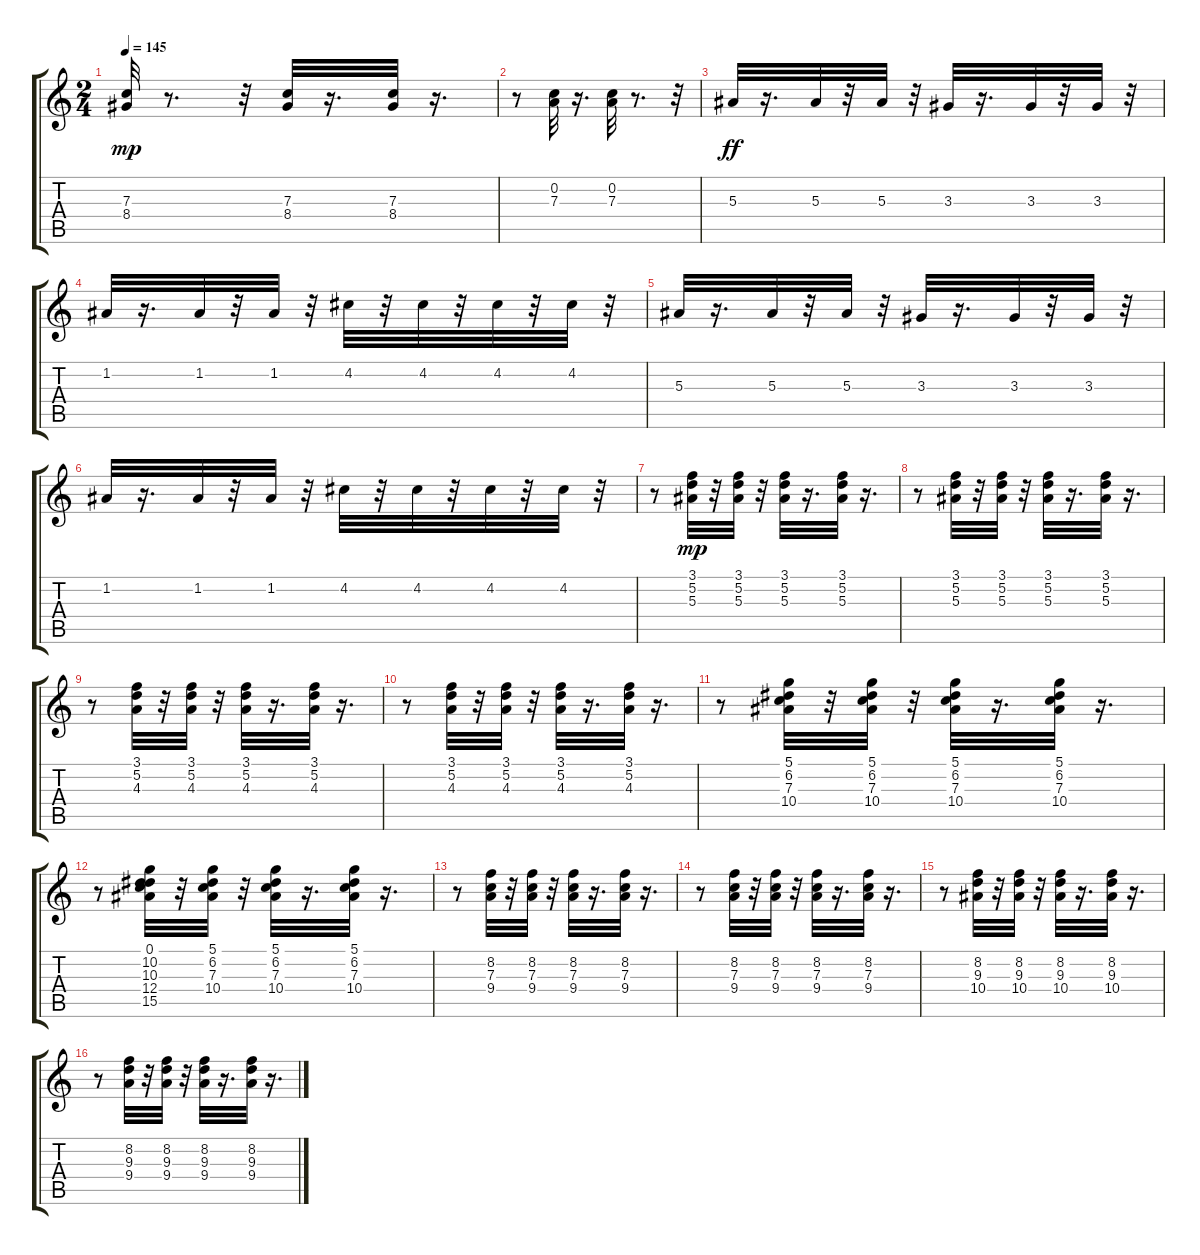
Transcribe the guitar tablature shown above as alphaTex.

\track "" {instrument electricguitarmuted}
\staff {score tabs}
\tuning (D4 A3 F3 C3 G2 D2) {hide}
\ts (2 4)
\tempo 145
\clef g2
\ks c
(7.3 8.4).32{dy mp} r.8{d} r.32 (7.3 8.4).32 r.16{d} (7.3 8.4).32 r.16{d} |
r.8 (0.2 7.3).32 r.16{d} (0.2 7.3).32 r.8{d} r.32 |
5.3.32{dy ff} r.16{d} 5.3.32 r.32 5.3.32 r.32 3.3.32 r.16{d} 3.3.32 r.32 3.3.32 r.32 |
1.2.32 r.16{d} 1.2.32 r.32 1.2.32 r.32 4.2.32 r.32 4.2.32 r.32 4.2.32 r.32 4.2.32 r.32 |
5.3.32 r.16{d} 5.3.32 r.32 5.3.32 r.32 3.3.32 r.16{d} 3.3.32 r.32 3.3.32 r.32 |
1.2.32 r.16{d} 1.2.32 r.32 1.2.32 r.32 4.2.32 r.32 4.2.32 r.32 4.2.32 r.32 4.2.32 r.32 |
r.8 (3.1 5.2 5.3).32{dy mp} r.32 (3.1 5.2 5.3).32 r.32 (3.1 5.2 5.3).32 r.16{d} (3.1 5.2 5.3).32 r.16{d} |
r.8 (3.1 5.2 5.3).32 r.32 (3.1 5.2 5.3).32 r.32 (3.1 5.2 5.3).32 r.16{d} (3.1 5.2 5.3).32 r.16{d} |
r.8 (3.1 5.2 4.3).32 r.32 (3.1 5.2 4.3).32 r.32 (3.1 5.2 4.3).32 r.16{d} (3.1 5.2 4.3).32 r.16{d} |
r.8 (3.1 5.2 4.3).32 r.32 (3.1 5.2 4.3).32 r.32 (3.1 5.2 4.3).32 r.16{d} (3.1 5.2 4.3).32 r.16{d} |
r.8 (5.1 6.2 7.3 10.4).32 r.32 (5.1 6.2 7.3 10.4).32 r.32 (5.1 6.2 7.3 10.4).32 r.16{d} (5.1 6.2 7.3 10.4).32 r.16{d} |
r.8 (0.1 10.2 10.3 12.4 15.5).32 r.32 (5.1 6.2 7.3 10.4).32 r.32 (5.1 6.2 7.3 10.4).32 r.16{d} (5.1 6.2 7.3 10.4).32 r.16{d} |
r.8 (8.2 7.3 9.4).32 r.32 (8.2 7.3 9.4).32 r.32 (8.2 7.3 9.4).32 r.16{d} (8.2 7.3 9.4).32 r.16{d} |
r.8 (8.2 7.3 9.4).32 r.32 (8.2 7.3 9.4).32 r.32 (8.2 7.3 9.4).32 r.16{d} (8.2 7.3 9.4).32 r.16{d} |
r.8 (8.2 9.3 10.4).32 r.32 (8.2 9.3 10.4).32 r.32 (8.2 9.3 10.4).32 r.16{d} (8.2 9.3 10.4).32 r.16{d} |
r.8 (8.2 9.3 9.4).32 r.32 (8.2 9.3 9.4).32 r.32 (8.2 9.3 9.4).32 r.16{d} (8.2 9.3 9.4).32 r.16{d}
